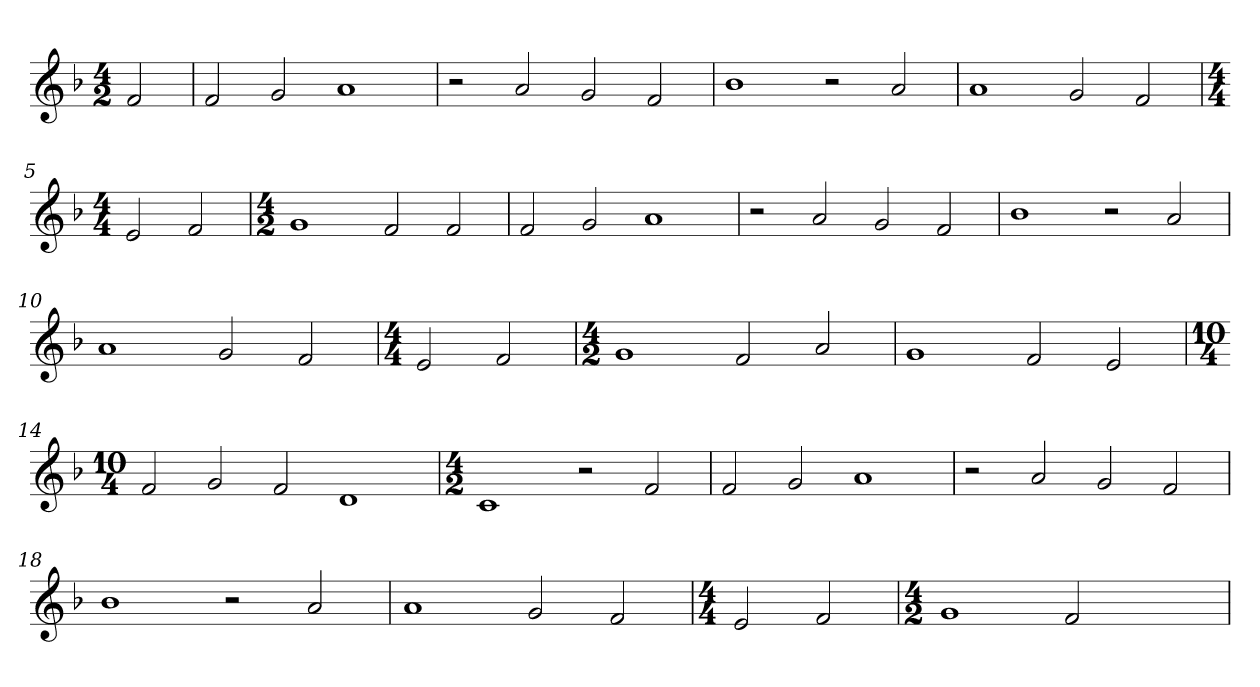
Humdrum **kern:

**kern
*part1
*staff1
*clefG2
*k[b-]
*F:
*M4/2
=
2f
=1
2f
2g
1a
=2
2r
2a
2g
2f
=3
1b-
2r
2a
=4
1a
2g
2f
=5
*M4/4
2e
2f
=6
*M4/2
1g
2f
2f
=7
2f
2g
1a
=8
2r
2a
2g
2f
=9
1b-
2r
2a
=10
1a
2g
2f
=11
*M4/4
2e
2f
=12
*M4/2
1g
2f
2a
=13
1g
2f
2e
=14
*M10/4
2f
2g
2f
1d
=15
*M4/2
1c
2r
2f
=16
2f
2g
1a
=17
2r
2a
2g
2f
=18
1b-
2r
2a
=19
1a
2g
2f
=20
*M4/4
2e
2f
=21
*M4/2
1g
2f
2ryy
=
*-
